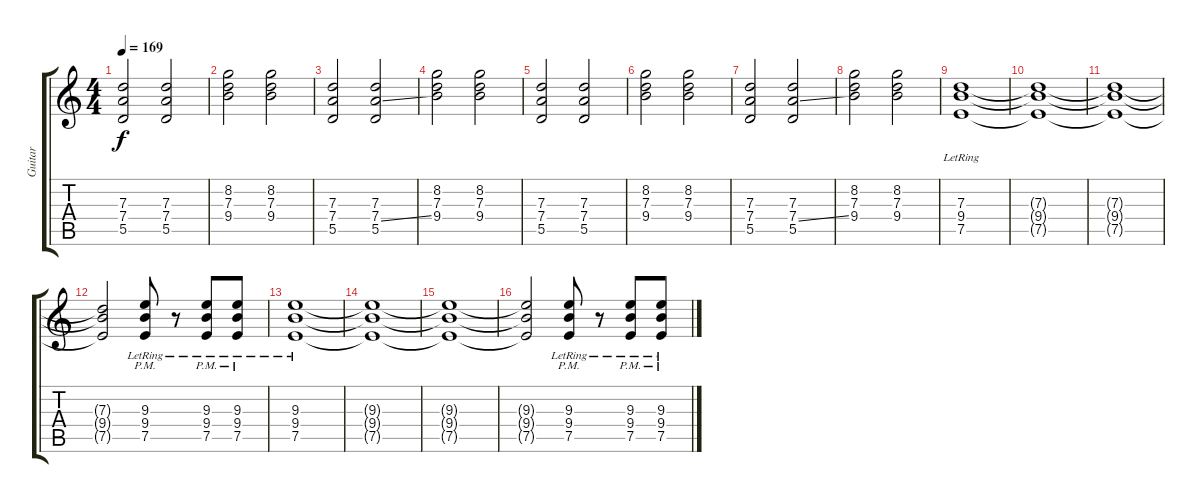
\track ("Guitar" "Guitar") {instrument overdrivenguitar}
\staff {score tabs}
\tuning (E4 B3 G3 D3 A2 E2) {hide}
\ts (4 4)
\tempo 169
\clef g2
\ks c
(7.3 7.4 5.5).2{dy f} (7.3 7.4 5.5).2 |
(8.2 7.3 9.4).2 (8.2 7.3 9.4).2 |
(7.3 7.4 5.5).2 (7.3 7.4{ss} 5.5).2 |
(8.2 7.3 9.4).2 (8.2 7.3 9.4).2 |
(7.3 7.4 5.5).2 (7.3 7.4 5.5).2 |
(8.2 7.3 9.4).2 (8.2 7.3 9.4).2 |
(7.3 7.4 5.5).2 (7.3 7.4{ss} 5.5).2 |
(8.2 7.3 9.4).2 (8.2 7.3 9.4).2 |
(7.3{lr} 9.4{lr} 7.5{lr}).1 |
(7.3{t} 9.4{t} 7.5{t}).1 |
(7.3{t} 9.4{t} 7.5{t}).1 |
(7.3{t} 9.4{t} 7.5{t}).2 (9.3{pm lr} 9.4{pm lr} 7.5{pm lr}).8 r.8 (9.3{pm lr} 9.4{pm lr} 7.5{pm lr}).8 (9.3{pm lr} 9.4{pm lr} 7.5{pm lr}).8 |
(9.3{lr} 9.4{lr} 7.5{lr}).1 |
(9.3{t} 9.4{t} 7.5{t}).1 |
(9.3{t} 9.4{t} 7.5{t}).1 |
(9.3{t} 9.4{t} 7.5{t}).2 (9.3{pm lr} 9.4{pm lr} 7.5{pm lr}).8 r.8 (9.3{pm lr} 9.4{pm lr} 7.5{pm lr}).8 (9.3{pm lr} 9.4{pm lr} 7.5{pm lr}).8
